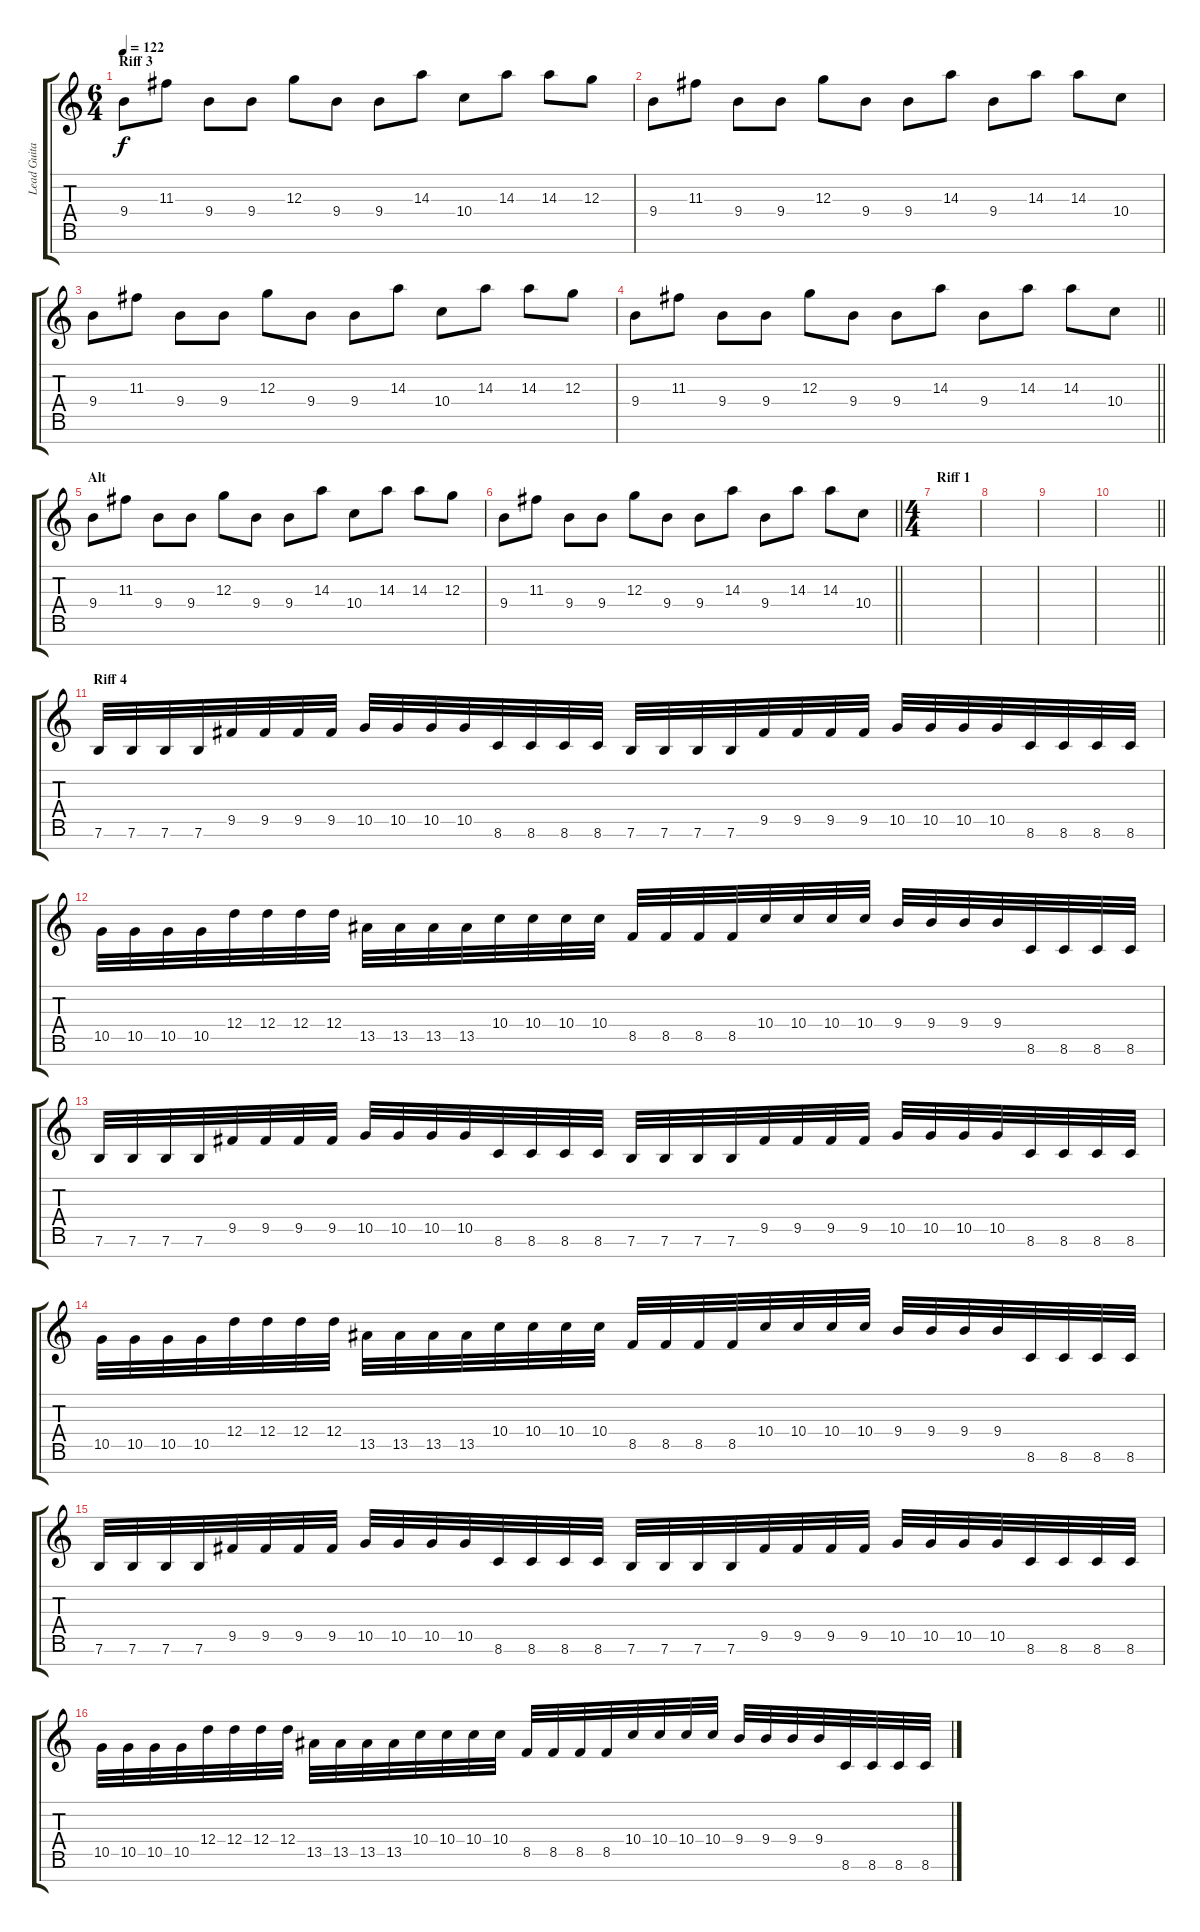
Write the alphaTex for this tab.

\track ("Lead Guitar 1" "Lead Guita") {instrument distortionguitar}
\staff {score tabs}
\tuning (E4 B3 G3 D3 A2 E2 B1) {hide}
\ts (6 4)
\section ("" "Riff 3")
\tempo 122
\clef g2
\ks c
9.4.8{dy f} 11.3.8 9.4.8 9.4.8 12.3.8 9.4.8 9.4.8 14.3.8 10.4.8 14.3.8 14.3.8 12.3.8 |
9.4.8 11.3.8 9.4.8 9.4.8 12.3.8 9.4.8 9.4.8 14.3.8 9.4.8 14.3.8 14.3.8 10.4.8 |
9.4.8 11.3.8 9.4.8 9.4.8 12.3.8 9.4.8 9.4.8 14.3.8 10.4.8 14.3.8 14.3.8 12.3.8 |
\barLineRight lightlight
9.4.8 11.3.8 9.4.8 9.4.8 12.3.8 9.4.8 9.4.8 14.3.8 9.4.8 14.3.8 14.3.8 10.4.8 |
\section ("" "Alt")
9.4.8 11.3.8 9.4.8 9.4.8 12.3.8 9.4.8 9.4.8 14.3.8 10.4.8 14.3.8 14.3.8 12.3.8 |
\barLineRight lightlight
9.4.8 11.3.8 9.4.8 9.4.8 12.3.8 9.4.8 9.4.8 14.3.8 9.4.8 14.3.8 14.3.8 10.4.8 |
\ts (4 4)
\section ("" "Riff 1")
|
|
|
\barLineRight lightlight
|
\section ("" "Riff 4")
7.6.32 7.6.32 7.6.32 7.6.32 9.5.32 9.5.32 9.5.32 9.5.32 10.5.32 10.5.32 10.5.32 10.5.32 8.6.32 8.6.32 8.6.32 8.6.32 7.6.32 7.6.32 7.6.32 7.6.32 9.5.32 9.5.32 9.5.32 9.5.32 10.5.32 10.5.32 10.5.32 10.5.32 8.6.32 8.6.32 8.6.32 8.6.32 |
10.5.32 10.5.32 10.5.32 10.5.32 12.4.32 12.4.32 12.4.32 12.4.32 13.5.32 13.5.32 13.5.32 13.5.32 10.4.32 10.4.32 10.4.32 10.4.32 8.5.32 8.5.32 8.5.32 8.5.32 10.4.32 10.4.32 10.4.32 10.4.32 9.4.32 9.4.32 9.4.32 9.4.32 8.6.32 8.6.32 8.6.32 8.6.32 |
7.6.32 7.6.32 7.6.32 7.6.32 9.5.32 9.5.32 9.5.32 9.5.32 10.5.32 10.5.32 10.5.32 10.5.32 8.6.32 8.6.32 8.6.32 8.6.32 7.6.32 7.6.32 7.6.32 7.6.32 9.5.32 9.5.32 9.5.32 9.5.32 10.5.32 10.5.32 10.5.32 10.5.32 8.6.32 8.6.32 8.6.32 8.6.32 |
10.5.32 10.5.32 10.5.32 10.5.32 12.4.32 12.4.32 12.4.32 12.4.32 13.5.32 13.5.32 13.5.32 13.5.32 10.4.32 10.4.32 10.4.32 10.4.32 8.5.32 8.5.32 8.5.32 8.5.32 10.4.32 10.4.32 10.4.32 10.4.32 9.4.32 9.4.32 9.4.32 9.4.32 8.6.32 8.6.32 8.6.32 8.6.32 |
7.6.32 7.6.32 7.6.32 7.6.32 9.5.32 9.5.32 9.5.32 9.5.32 10.5.32 10.5.32 10.5.32 10.5.32 8.6.32 8.6.32 8.6.32 8.6.32 7.6.32 7.6.32 7.6.32 7.6.32 9.5.32 9.5.32 9.5.32 9.5.32 10.5.32 10.5.32 10.5.32 10.5.32 8.6.32 8.6.32 8.6.32 8.6.32 |
10.5.32 10.5.32 10.5.32 10.5.32 12.4.32 12.4.32 12.4.32 12.4.32 13.5.32 13.5.32 13.5.32 13.5.32 10.4.32 10.4.32 10.4.32 10.4.32 8.5.32 8.5.32 8.5.32 8.5.32 10.4.32 10.4.32 10.4.32 10.4.32 9.4.32 9.4.32 9.4.32 9.4.32 8.6.32 8.6.32 8.6.32 8.6.32
